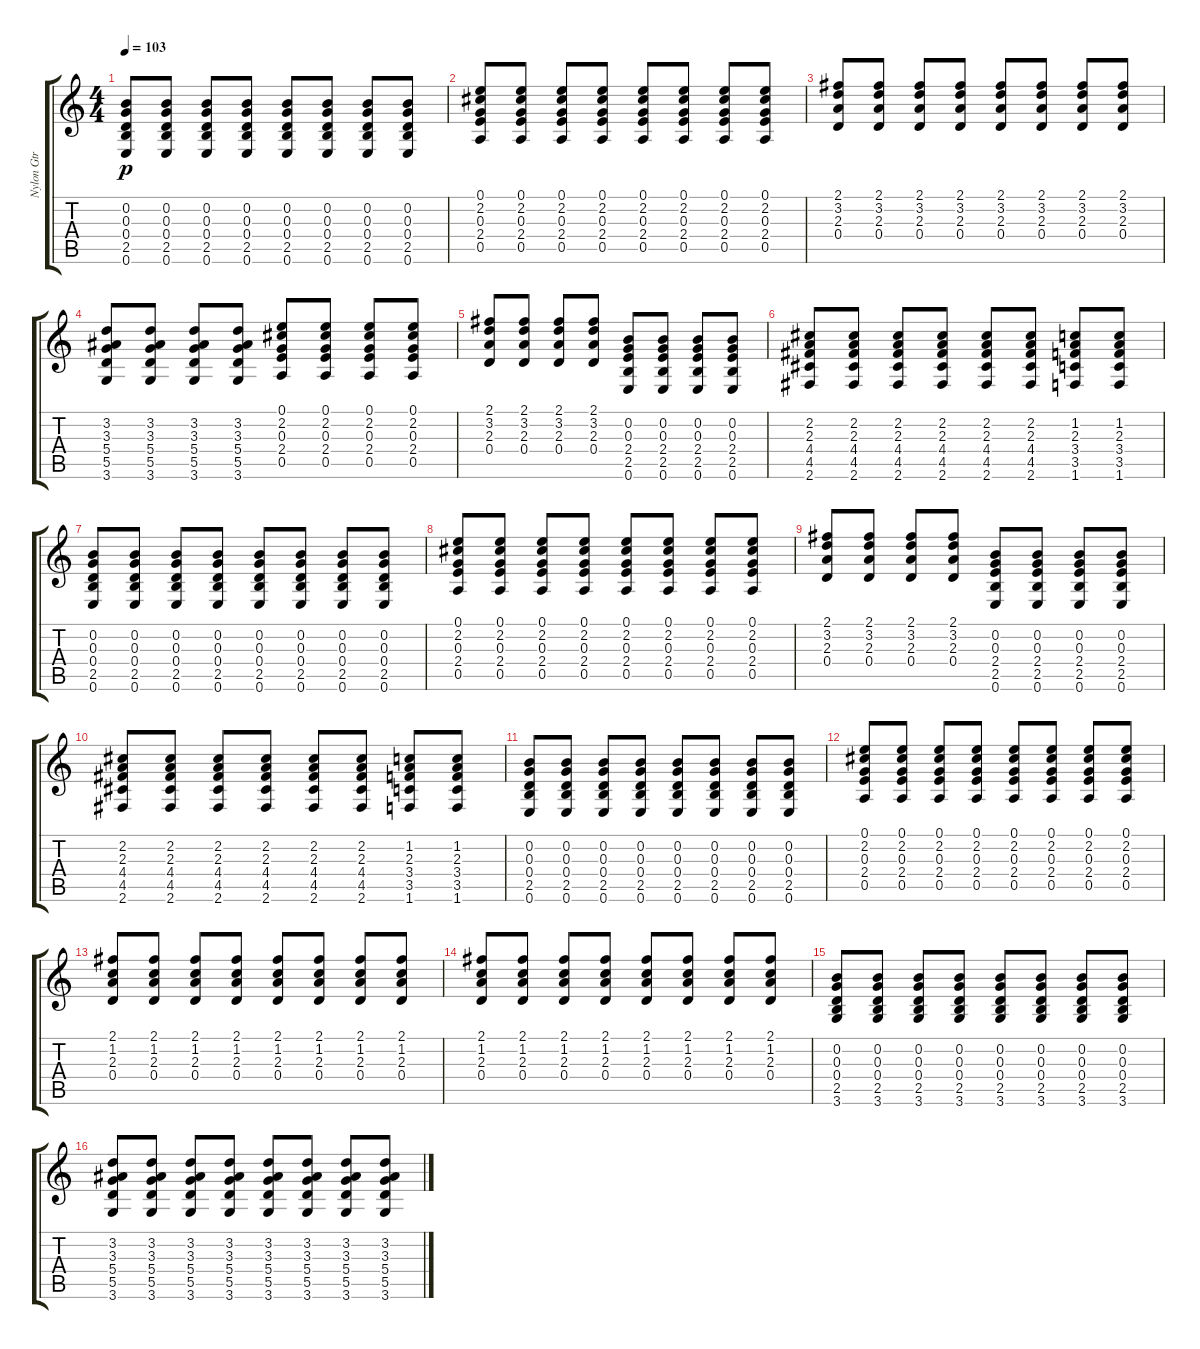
\track ("Nylon Gtr 2" "Nylon Gtr ") {instrument acousticguitarnylon}
\staff {score tabs}
\tuning (E4 B3 G3 D3 A2 E2) {hide}
\ts (4 4)
\tempo 103
\clef g2
\ks c
(0.2 0.3 0.4 2.5 0.6).8{dy p} (0.2 0.3 0.4 2.5 0.6).8 (0.2 0.3 0.4 2.5 0.6).8 (0.2 0.3 0.4 2.5 0.6).8 (0.2 0.3 0.4 2.5 0.6).8 (0.2 0.3 0.4 2.5 0.6).8 (0.2 0.3 0.4 2.5 0.6).8 (0.2 0.3 0.4 2.5 0.6).8 |
(0.1 2.2 0.3 2.4 0.5).8 (0.1 2.2 0.3 2.4 0.5).8 (0.1 2.2 0.3 2.4 0.5).8 (0.1 2.2 0.3 2.4 0.5).8 (0.1 2.2 0.3 2.4 0.5).8 (0.1 2.2 0.3 2.4 0.5).8 (0.1 2.2 0.3 2.4 0.5).8 (0.1 2.2 0.3 2.4 0.5).8 |
(2.1 3.2 2.3 0.4).8 (2.1 3.2 2.3 0.4).8 (2.1 3.2 2.3 0.4).8 (2.1 3.2 2.3 0.4).8 (2.1 3.2 2.3 0.4).8 (2.1 3.2 2.3 0.4).8 (2.1 3.2 2.3 0.4).8 (2.1 3.2 2.3 0.4).8 |
(3.2 3.3 5.4 5.5 3.6).8 (3.2 3.3 5.4 5.5 3.6).8 (3.2 3.3 5.4 5.5 3.6).8 (3.2 3.3 5.4 5.5 3.6).8 (0.1 2.2 0.3 2.4 0.5).8 (0.1 2.2 0.3 2.4 0.5).8 (0.1 2.2 0.3 2.4 0.5).8 (0.1 2.2 0.3 2.4 0.5).8 |
(2.1 3.2 2.3 0.4).8 (2.1 3.2 2.3 0.4).8 (2.1 3.2 2.3 0.4).8 (2.1 3.2 2.3 0.4).8 (0.2 0.3 2.4 2.5 0.6).8 (0.2 0.3 2.4 2.5 0.6).8 (0.2 0.3 2.4 2.5 0.6).8 (0.2 0.3 2.4 2.5 0.6).8 |
(2.2 2.3 4.4 4.5 2.6).8 (2.2 2.3 4.4 4.5 2.6).8 (2.2 2.3 4.4 4.5 2.6).8 (2.2 2.3 4.4 4.5 2.6).8 (2.2 2.3 4.4 4.5 2.6).8 (2.2 2.3 4.4 4.5 2.6).8 (1.2 2.3 3.4 3.5 1.6).8 (1.2 2.3 3.4 3.5 1.6).8 |
(0.2 0.3 0.4 2.5 0.6).8 (0.2 0.3 0.4 2.5 0.6).8 (0.2 0.3 0.4 2.5 0.6).8 (0.2 0.3 0.4 2.5 0.6).8 (0.2 0.3 0.4 2.5 0.6).8 (0.2 0.3 0.4 2.5 0.6).8 (0.2 0.3 0.4 2.5 0.6).8 (0.2 0.3 0.4 2.5 0.6).8 |
(0.1 2.2 0.3 2.4 0.5).8 (0.1 2.2 0.3 2.4 0.5).8 (0.1 2.2 0.3 2.4 0.5).8 (0.1 2.2 0.3 2.4 0.5).8 (0.1 2.2 0.3 2.4 0.5).8 (0.1 2.2 0.3 2.4 0.5).8 (0.1 2.2 0.3 2.4 0.5).8 (0.1 2.2 0.3 2.4 0.5).8 |
(2.1 3.2 2.3 0.4).8 (2.1 3.2 2.3 0.4).8 (2.1 3.2 2.3 0.4).8 (2.1 3.2 2.3 0.4).8 (0.2 0.3 2.4 2.5 0.6).8 (0.2 0.3 2.4 2.5 0.6).8 (0.2 0.3 2.4 2.5 0.6).8 (0.2 0.3 2.4 2.5 0.6).8 |
(2.2 2.3 4.4 4.5 2.6).8 (2.2 2.3 4.4 4.5 2.6).8 (2.2 2.3 4.4 4.5 2.6).8 (2.2 2.3 4.4 4.5 2.6).8 (2.2 2.3 4.4 4.5 2.6).8 (2.2 2.3 4.4 4.5 2.6).8 (1.2 2.3 3.4 3.5 1.6).8 (1.2 2.3 3.4 3.5 1.6).8 |
(0.2 0.3 0.4 2.5 0.6).8 (0.2 0.3 0.4 2.5 0.6).8 (0.2 0.3 0.4 2.5 0.6).8 (0.2 0.3 0.4 2.5 0.6).8 (0.2 0.3 0.4 2.5 0.6).8 (0.2 0.3 0.4 2.5 0.6).8 (0.2 0.3 0.4 2.5 0.6).8 (0.2 0.3 0.4 2.5 0.6).8 |
(0.1 2.2 0.3 2.4 0.5).8 (0.1 2.2 0.3 2.4 0.5).8 (0.1 2.2 0.3 2.4 0.5).8 (0.1 2.2 0.3 2.4 0.5).8 (0.1 2.2 0.3 2.4 0.5).8 (0.1 2.2 0.3 2.4 0.5).8 (0.1 2.2 0.3 2.4 0.5).8 (0.1 2.2 0.3 2.4 0.5).8 |
(2.1 1.2 2.3 0.4).8 (2.1 1.2 2.3 0.4).8 (2.1 1.2 2.3 0.4).8 (2.1 1.2 2.3 0.4).8 (2.1 1.2 2.3 0.4).8 (2.1 1.2 2.3 0.4).8 (2.1 1.2 2.3 0.4).8 (2.1 1.2 2.3 0.4).8 |
(2.1 1.2 2.3 0.4).8 (2.1 1.2 2.3 0.4).8 (2.1 1.2 2.3 0.4).8 (2.1 1.2 2.3 0.4).8 (2.1 1.2 2.3 0.4).8 (2.1 1.2 2.3 0.4).8 (2.1 1.2 2.3 0.4).8 (2.1 1.2 2.3 0.4).8 |
(0.2 0.3 0.4 2.5 3.6).8 (0.2 0.3 0.4 2.5 3.6).8 (0.2 0.3 0.4 2.5 3.6).8 (0.2 0.3 0.4 2.5 3.6).8 (0.2 0.3 0.4 2.5 3.6).8 (0.2 0.3 0.4 2.5 3.6).8 (0.2 0.3 0.4 2.5 3.6).8 (0.2 0.3 0.4 2.5 3.6).8 |
(3.2 3.3 5.4 5.5 3.6).8 (3.2 3.3 5.4 5.5 3.6).8 (3.2 3.3 5.4 5.5 3.6).8 (3.2 3.3 5.4 5.5 3.6).8 (3.2 3.3 5.4 5.5 3.6).8 (3.2 3.3 5.4 5.5 3.6).8 (3.2 3.3 5.4 5.5 3.6).8 (3.2 3.3 5.4 5.5 3.6).8
